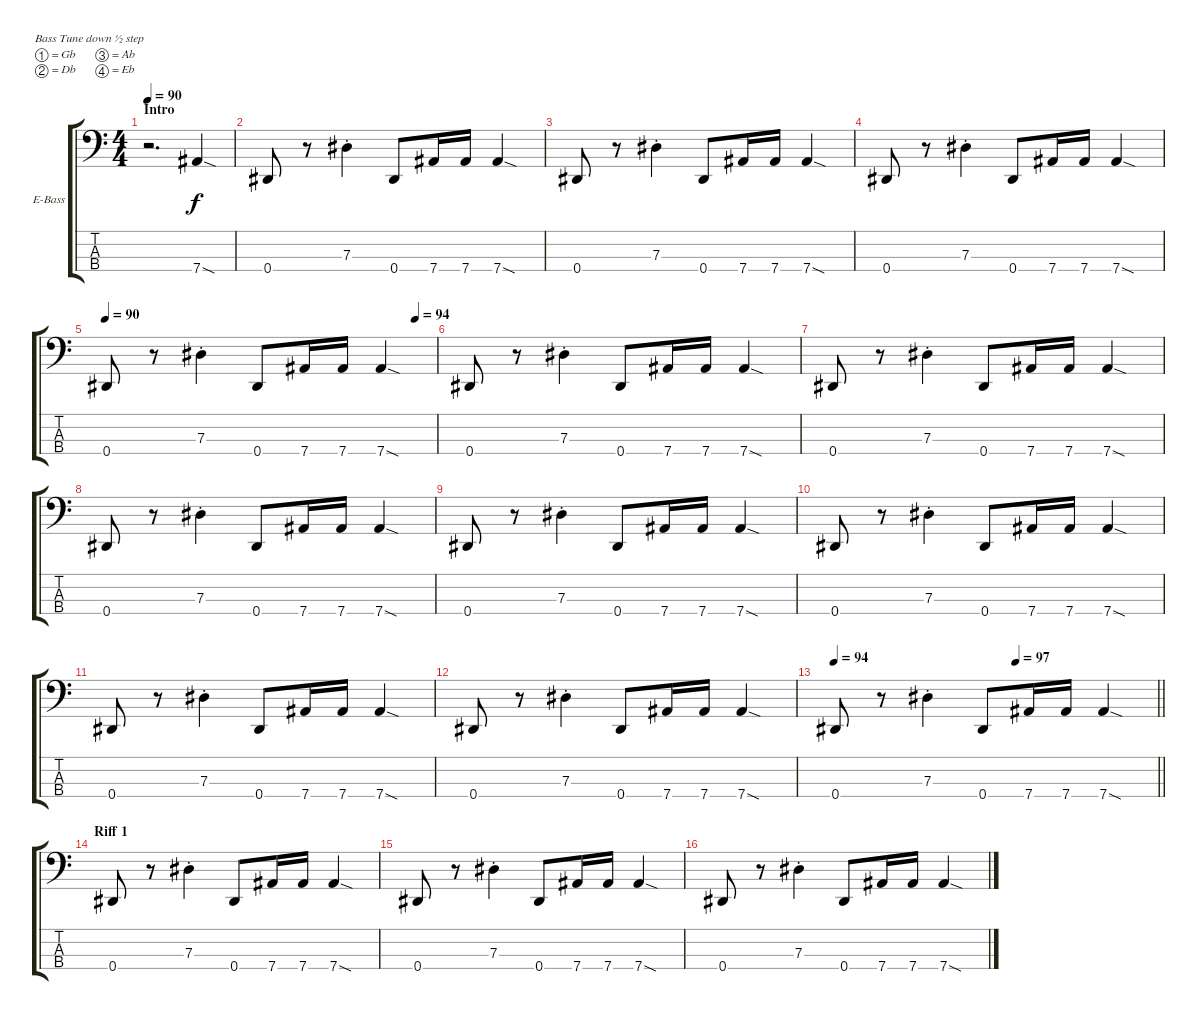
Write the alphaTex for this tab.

\bracketExtendMode groupsimilarinstruments
\firstSystemTrackNameOrientation horizontal
\otherSystemsTrackNameOrientation horizontal
\track ("Bass" "E-Bass") {instrument electricbassfinger}
\staff {score tabs}
\tuning (Gb2 Db2 Ab1 Eb1)
\ts (4 4)
\beaming (8 2 2 2 2)
\section ("" "Intro")
\tempo 90
\clef f4
\ks c
r.2{d dy f instrument electricbassfinger} 7.4{sod}.4 |
0.4.8 r.8 7.3{st}.4 0.4.8 7.4.16 7.4.16 7.4{sod}.4 |
0.4.8 r.8 7.3{st}.4 0.4.8 7.4.16 7.4.16 7.4{sod}.4 |
0.4.8 r.8 7.3{st}.4 0.4.8 7.4.16 7.4.16 7.4{sod}.4 |
\tempo 90
\tempo (94 0.9375)
0.4.8 r.8 7.3{st}.4 0.4.8 7.4.16 7.4.16 7.4{sod}.4 |
0.4.8 r.8 7.3{st}.4 0.4.8 7.4.16 7.4.16 7.4{sod}.4 |
0.4.8 r.8 7.3{st}.4 0.4.8 7.4.16 7.4.16 7.4{sod}.4 |
0.4.8 r.8 7.3{st}.4 0.4.8 7.4.16 7.4.16 7.4{sod}.4 |
0.4.8 r.8 7.3{st}.4 0.4.8 7.4.16 7.4.16 7.4{sod}.4 |
0.4.8 r.8 7.3{st}.4 0.4.8 7.4.16 7.4.16 7.4{sod}.4 |
0.4.8 r.8 7.3{st}.4 0.4.8 7.4.16 7.4.16 7.4{sod}.4 |
0.4.8 r.8 7.3{st}.4 0.4.8 7.4.16 7.4.16 7.4{sod}.4 |
\tempo 94
\tempo (97 0.5625)
\barLineRight lightlight
0.4.8 r.8 7.3{st}.4 0.4.8 7.4.16 7.4.16 7.4{sod}.4 |
\section ("" "Riff 1")
0.4.8 r.8 7.3{st}.4 0.4.8 7.4.16 7.4.16 7.4{sod}.4 |
0.4.8 r.8 7.3{st}.4 0.4.8 7.4.16 7.4.16 7.4{sod}.4 |
0.4.8 r.8 7.3{st}.4 0.4.8 7.4.16 7.4.16 7.4{sod}.4
